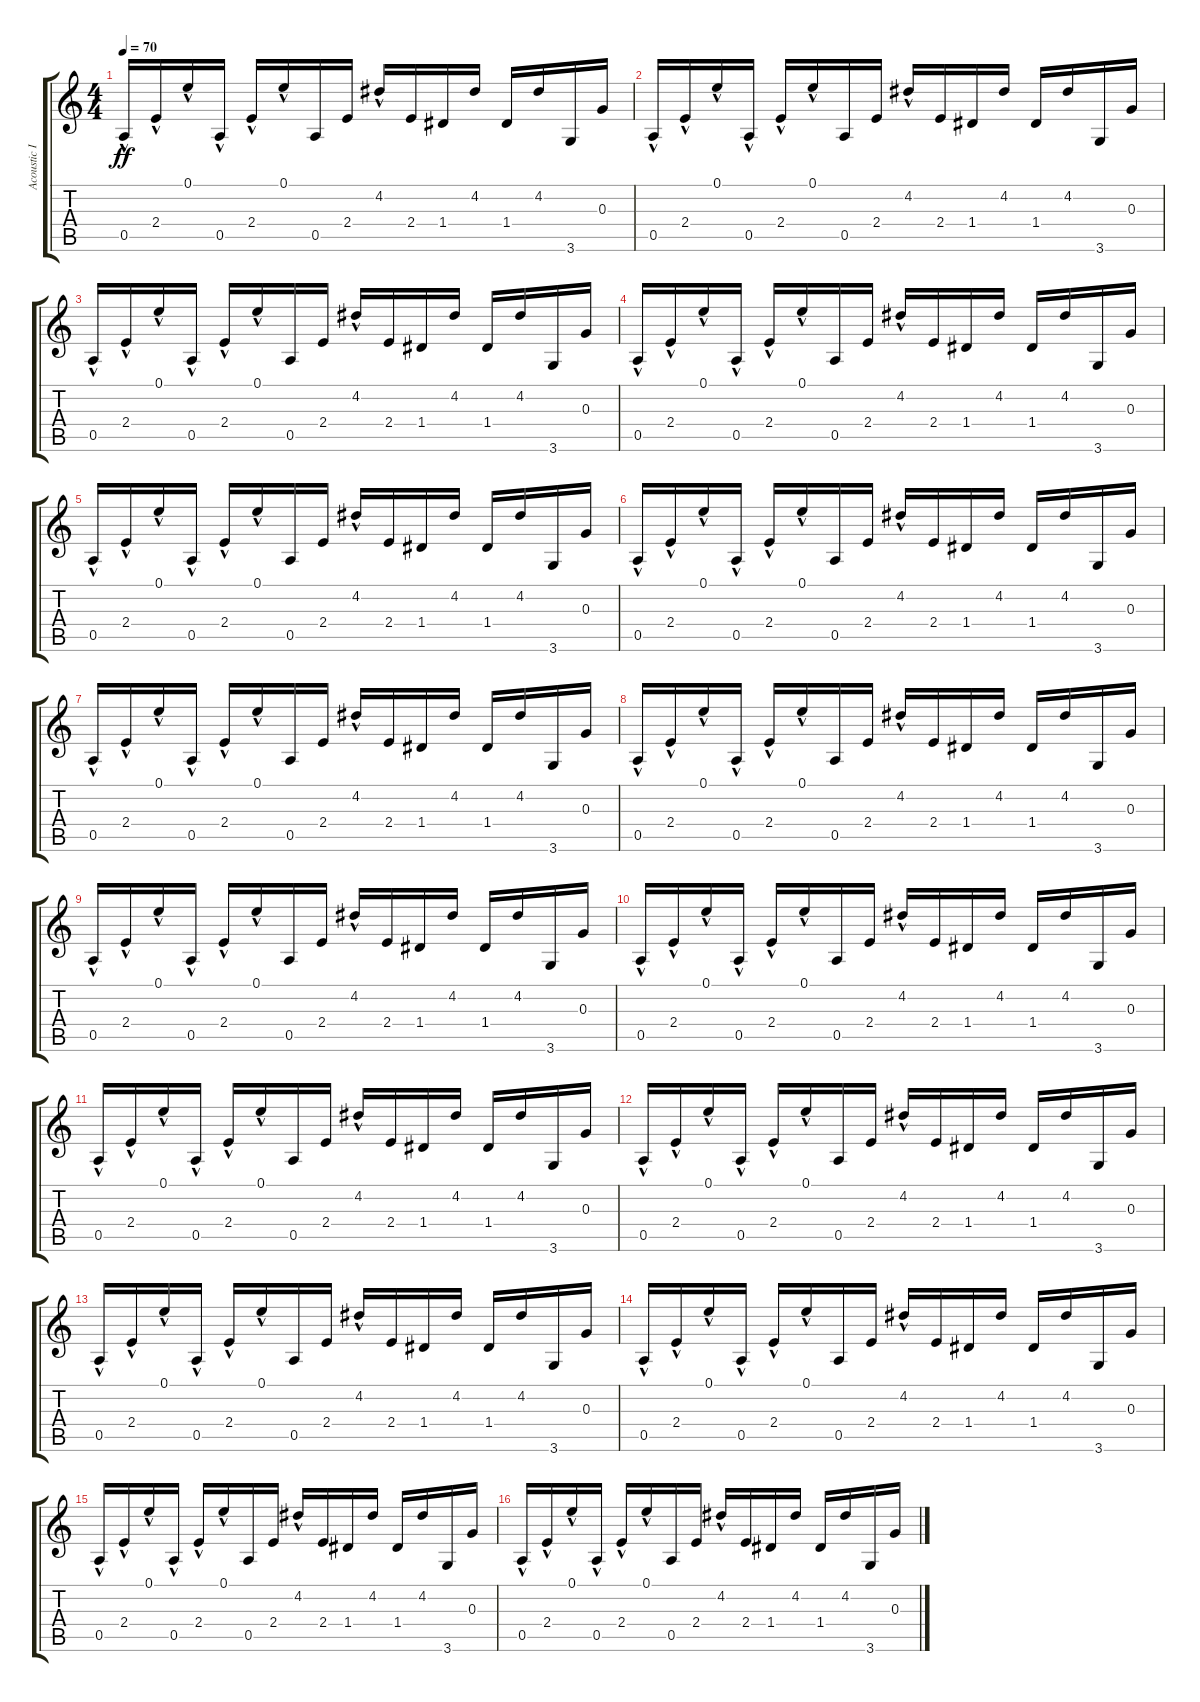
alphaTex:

\track ("Acoustic I" "Acoustic I") {instrument acousticguitarsteel}
\staff {score tabs}
\tuning (E4 B3 G3 D3 A2 E2) {hide}
\ts (4 4)
\tempo 70
\clef g2
\ks c
0.5{hac}.16{dy ff} 2.4{hac}.16 0.1{hac}.16 0.5{hac}.16 2.4{hac}.16 0.1{hac}.16 0.5.16 2.4.16 4.2{hac}.16 2.4.16 1.4.16 4.2.16 1.4.16 4.2.16 3.6.16 0.3.16 |
0.5{hac}.16 2.4{hac}.16 0.1{hac}.16 0.5{hac}.16 2.4{hac}.16 0.1{hac}.16 0.5.16 2.4.16 4.2{hac}.16 2.4.16 1.4.16 4.2.16 1.4.16 4.2.16 3.6.16 0.3.16 |
0.5{hac}.16 2.4{hac}.16 0.1{hac}.16 0.5{hac}.16 2.4{hac}.16 0.1{hac}.16 0.5.16 2.4.16 4.2{hac}.16 2.4.16 1.4.16 4.2.16 1.4.16 4.2.16 3.6.16 0.3.16 |
0.5{hac}.16 2.4{hac}.16 0.1{hac}.16 0.5{hac}.16 2.4{hac}.16 0.1{hac}.16 0.5.16 2.4.16 4.2{hac}.16 2.4.16 1.4.16 4.2.16 1.4.16 4.2.16 3.6.16 0.3.16 |
0.5{hac}.16 2.4{hac}.16 0.1{hac}.16 0.5{hac}.16 2.4{hac}.16 0.1{hac}.16 0.5.16 2.4.16 4.2{hac}.16 2.4.16 1.4.16 4.2.16 1.4.16 4.2.16 3.6.16 0.3.16 |
0.5{hac}.16 2.4{hac}.16 0.1{hac}.16 0.5{hac}.16 2.4{hac}.16 0.1{hac}.16 0.5.16 2.4.16 4.2{hac}.16 2.4.16 1.4.16 4.2.16 1.4.16 4.2.16 3.6.16 0.3.16 |
0.5{hac}.16 2.4{hac}.16 0.1{hac}.16 0.5{hac}.16 2.4{hac}.16 0.1{hac}.16 0.5.16 2.4.16 4.2{hac}.16 2.4.16 1.4.16 4.2.16 1.4.16 4.2.16 3.6.16 0.3.16 |
0.5{hac}.16 2.4{hac}.16 0.1{hac}.16 0.5{hac}.16 2.4{hac}.16 0.1{hac}.16 0.5.16 2.4.16 4.2{hac}.16 2.4.16 1.4.16 4.2.16 1.4.16 4.2.16 3.6.16 0.3.16 |
0.5{hac}.16 2.4{hac}.16 0.1{hac}.16 0.5{hac}.16 2.4{hac}.16 0.1{hac}.16 0.5.16 2.4.16 4.2{hac}.16 2.4.16 1.4.16 4.2.16 1.4.16 4.2.16 3.6.16 0.3.16 |
0.5{hac}.16 2.4{hac}.16 0.1{hac}.16 0.5{hac}.16 2.4{hac}.16 0.1{hac}.16 0.5.16 2.4.16 4.2{hac}.16 2.4.16 1.4.16 4.2.16 1.4.16 4.2.16 3.6.16 0.3.16 |
0.5{hac}.16 2.4{hac}.16 0.1{hac}.16 0.5{hac}.16 2.4{hac}.16 0.1{hac}.16 0.5.16 2.4.16 4.2{hac}.16 2.4.16 1.4.16 4.2.16 1.4.16 4.2.16 3.6.16 0.3.16 |
0.5{hac}.16 2.4{hac}.16 0.1{hac}.16 0.5{hac}.16 2.4{hac}.16 0.1{hac}.16 0.5.16 2.4.16 4.2{hac}.16 2.4.16 1.4.16 4.2.16 1.4.16 4.2.16 3.6.16 0.3.16 |
0.5{hac}.16 2.4{hac}.16 0.1{hac}.16 0.5{hac}.16 2.4{hac}.16 0.1{hac}.16 0.5.16 2.4.16 4.2{hac}.16 2.4.16 1.4.16 4.2.16 1.4.16 4.2.16 3.6.16 0.3.16 |
0.5{hac}.16 2.4{hac}.16 0.1{hac}.16 0.5{hac}.16 2.4{hac}.16 0.1{hac}.16 0.5.16 2.4.16 4.2{hac}.16 2.4.16 1.4.16 4.2.16 1.4.16 4.2.16 3.6.16 0.3.16 |
0.5{hac}.16 2.4{hac}.16 0.1{hac}.16 0.5{hac}.16 2.4{hac}.16 0.1{hac}.16 0.5.16 2.4.16 4.2{hac}.16 2.4.16 1.4.16 4.2.16 1.4.16 4.2.16 3.6.16 0.3.16 |
0.5{hac}.16 2.4{hac}.16 0.1{hac}.16 0.5{hac}.16 2.4{hac}.16 0.1{hac}.16 0.5.16 2.4.16 4.2{hac}.16 2.4.16 1.4.16 4.2.16 1.4.16 4.2.16 3.6.16 0.3.16
